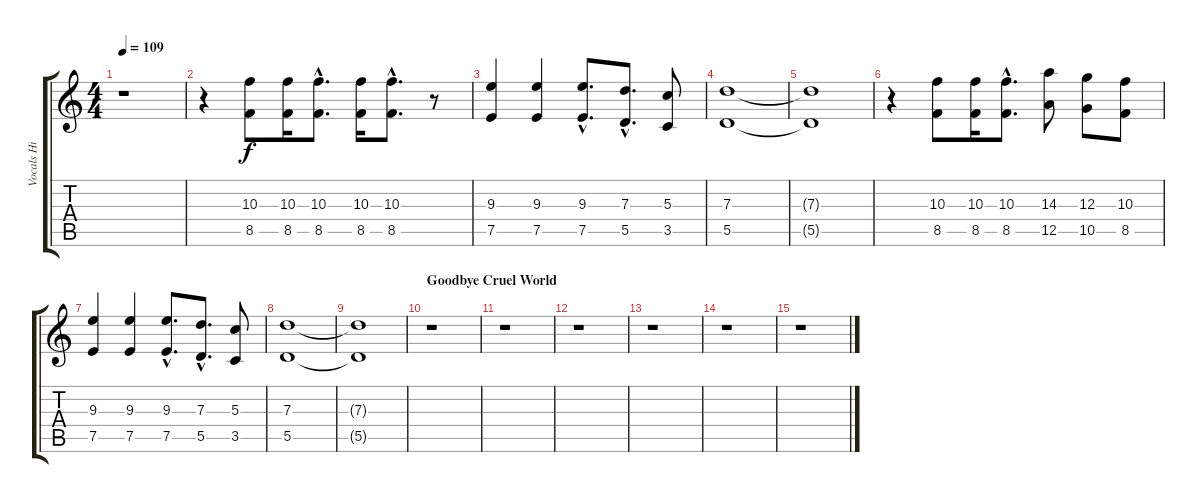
\track ("Vocals Hi" "Vocals Hi") {instrument distortionguitar}
\staff {score tabs}
\tuning (E4 B3 G3 D3 A2 E2) {hide}
\ts (4 4)
\tempo 109
\clef g2
\ks c
r.1{dy f} |
r.4 (10.3 8.5).8 (10.3 8.5).16 (10.3{hac} 8.5{hac}).8{d} (10.3 8.5).16 (10.3{hac} 8.5{hac}).8{d} r.8 |
(9.3 7.5).4 (9.3 7.5).4 (9.3{hac} 7.5{hac}).8{d} (7.3{hac} 5.5{hac}).8{d} (5.3 3.5).8 |
(7.3 5.5).1 |
(7.3{t} 5.5{t}).1 |
r.4 (10.3 8.5).8 (10.3 8.5).16 (10.3{hac} 8.5{hac}).8{d} (14.3 12.5).8 (12.3 10.5).8 (10.3 8.5).8 |
(9.3 7.5).4 (9.3 7.5).4 (9.3{hac} 7.5{hac}).8{d} (7.3{hac} 5.5{hac}).8{d} (5.3 3.5).8 |
(7.3 5.5).1 |
(7.3{t} 5.5{t}).1 |
\section ("" "Goodbye Cruel World")
r.1 |
r.1 |
r.1 |
r.1 |
r.1 |
r.1
